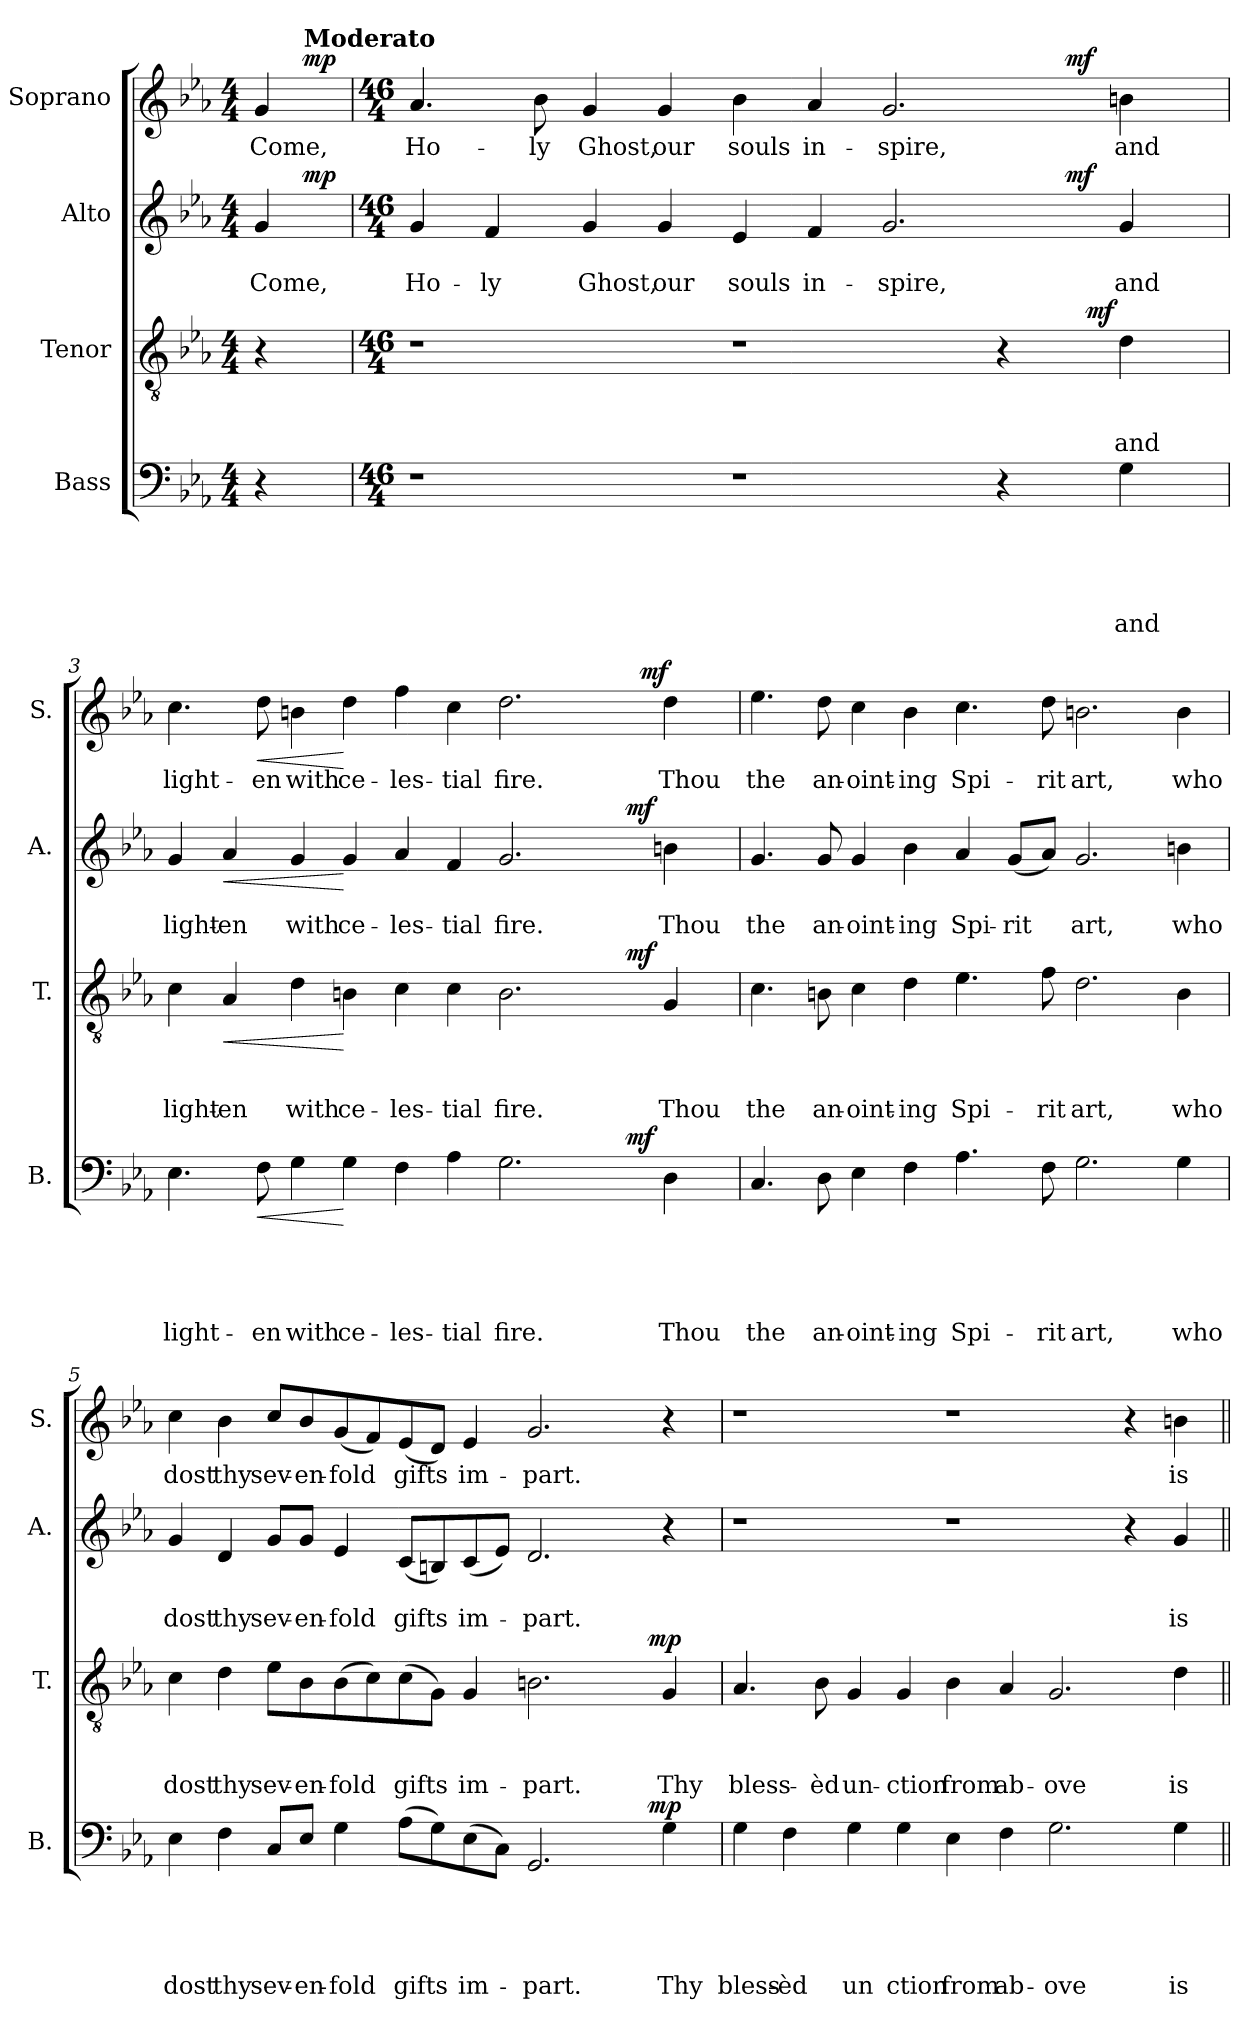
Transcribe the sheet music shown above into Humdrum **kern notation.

**kern	**text	**text	**text	**text	**text	**dynam	**kern	**text	**text	**text	**dynam	**kern	**text	**text	**dynam	**kern	**text	**dynam
*part4	*part4	*part4	*part4	*part4	*part4	*part4	*part3	*part3	*part3	*part3	*part3	*part2	*part2	*part2	*part2	*part1	*part1	*part1
*staff4	*staff4	*staff4	*staff4	*staff4	*staff4	*staff4	*staff3	*staff3	*staff3	*staff3	*staff3	*staff2	*staff2	*staff2	*staff2	*staff1	*staff1	*staff1
*I"Bass	*	*	*	*	*	*	*I"Tenor	*	*	*	*	*I"Alto	*	*	*	*I"Soprano	*	*
*I'B.	*	*	*	*	*	*	*I'T.	*	*	*	*	*I'A.	*	*	*	*I'S.	*	*
*clefF4	*	*	*	*	*	*	*clefGv2	*	*	*	*	*clefG2	*	*	*	*clefG2	*	*
*k[b-e-a-]	*	*	*	*	*	*	*k[b-e-a-]	*	*	*	*	*k[b-e-a-]	*	*	*	*k[b-e-a-]	*	*
*E-:	*	*	*	*	*	*	*E-:	*	*	*	*	*E-:	*	*	*	*E-:	*	*
*M4/4	*	*	*	*	*	*	*M4/4	*	*	*	*	*M4/4	*	*	*	*M4/4	*	*
=1	=1	=1	=1	=1	=1	=1	=1	=1	=1	=1	=1	=1	=1	=1	=1	=1	=1	=1
!	!	!	!	!	!	!	!	!	!	!	!	!	!	!LO:LY:b	!	!	!LO:LY:b	!
*	*	*	*	*	*	*	*	*	*	*	*	*^	*	*	*	*^	*	*
4r	.	.	.	.	.	.	4r	.	.	.	.	4g/	8ryy	.	Come,	.	4g/	8ryy	Come,	.
*	*	*	*	*	*	*	*	*	*	*	*	*	*	*	*	*	*MM80	*	*	*
!	!	!	!	!	!	!	!	!	!	!	!	!	!	!	!	!	!	!LO:TX:a:B:t=Moderato	!	!
!	!	!	!	!	!	!	!	!	!	!	!	!	!	!	!	!LO:DY:a	!	!	!	!LO:DY:a
.	.	.	.	.	.	.	.	.	.	.	.	.	8ryy	.	.	mp	.	8ryy	.	mp
=2	=2	=2	=2	=2	=2	=2	=2	=2	=2	=2	=2	=2	=2	=2	=2	=2	=2	=2	=2	=2
*M46/4	*	*	*	*	*	*	*M46/4	*	*	*	*	*M46/4	*	*	*	*	*M46/4	*	*	*
!	!	!	!	!	!	!	!	!	!	!	!	!	!	!	!LO:LY:b	!	!	!	!LO:LY:b	!
*	*	*	*	*	*	*	*^	*	*	*	*	*	*	*	*	*	*	*	*	*
1r	.	.	.	.	.	.	1r	1ryy	.	.	.	.	4g/	1ryy	.	Ho-	.	4.a-/	1ryy	Ho-	.
!	!	!	!	!	!	!	!	!	!	!	!	!	!	!	!	!LO:LY:b	!	!	!	!	!
.	.	.	.	.	.	.	.	.	.	.	.	.	4f/	.	.	-ly	.	.	.	.	.
!	!	!	!	!	!	!	!	!	!	!	!	!	!	!	!	!	!	!	!	!LO:LY:b	!
.	.	.	.	.	.	.	.	.	.	.	.	.	.	.	.	.	.	8b-\	.	-ly	.
!	!	!	!	!	!	!	!	!	!	!	!	!	!	!	!	!LO:LY:b	!	!	!	!LO:LY:b	!
.	.	.	.	.	.	.	.	.	.	.	.	.	4g/	.	.	Ghost,	.	4g/	.	Ghost,	.
!	!	!	!	!	!	!	!	!	!	!	!	!	!	!	!	!LO:LY:b	!	!	!	!LO:LY:b	!
.	.	.	.	.	.	.	.	.	.	.	.	.	4g/	.	.	our	.	4g/	.	our	.
!	!	!	!	!	!	!	!	!	!	!	!	!	!	!	!	!LO:LY:b	!	!	!	!LO:LY:b	!
1r	.	.	.	.	.	.	1r	1ryy	.	.	.	.	4e-/	1ryy	.	souls	.	4b-\	1ryy	souls	.
!	!	!	!	!	!	!	!	!	!	!	!	!	!	!	!	!LO:LY:b	!	!	!	!LO:LY:b	!
.	.	.	.	.	.	.	.	.	.	.	.	.	4f/	.	.	in-	.	4a-/	.	in-	.
!	!	!	!	!	!	!	!	!	!	!	!	!	!	!	!	!LO:LY:b	!	!	!	!LO:LY:b	!
.	.	.	.	.	.	.	.	.	.	.	.	.	2.g/	.	.	-spire,	.	2.g/	.	-spire,	.
4r	.	.	.	.	.	.	4r	8.ryy	.	.	.	.	.	8ryy	.	.	.	.	8ryy	.	.
.	.	.	.	.	.	.	.	.	.	.	.	.	.	32ryy	.	.	.	.	32ryy	.	.
!	!	!	!	!	!	!	!	!	!	!	!	!	!	!	!	!	!LO:DY:a	!	!	!	!LO:DY:a
.	.	.	.	.	.	.	.	.	.	.	.	.	.	4ryy	.	.	mf	.	4ryy	.	mf
!	!	!	!	!	!	!	!	!	!	!	!	!LO:DY:a	!	!	!	!	!	!	!	!	!
.	.	.	.	.	.	.	.	4ryy	.	.	.	mf	.	.	.	.	.	.	.	.	.
!	!	!	!	!	!LO:LY:b	!	!	!	!	!	!LO:LY:b	!	!	!	!	!LO:LY:b	!	!	!	!LO:LY:b	!
4G\	.	.	.	.	and	.	4d\	.	.	.	and	.	4g/	.	.	and	.	4bn\	.	and	.
.	.	.	.	.	.	.	.	.	.	.	.	.	.	16.ryy	.	.	.	.	16.ryy	.	.
.	.	.	.	.	.	.	.	16ryy	.	.	.	.	.	.	.	.	.	.	.	.	.
!!LO:LB:g=z	!!
=3	=3	=3	=3	=3	=3	=3	=3	=3	=3	=3	=3	=3	=3	=3	=3	=3	=3	=3	=3	=3	=3
!	!	!	!	!	!LO:LY:b	!	!	!	!	!	!LO:LY:b	!	!	!	!	!LO:LY:b	!	!	!	!LO:LY:b	!
*^	*	*	*	*	*	*	*	*	*	*	*	*	*	*	*	*	*	*	*	*	*
4.E-\	1ryy	.	.	.	.	light-	.	4c\	1ryy	.	.	light-	.	4g/	1ryy	.	light-	.	4.cc\	1ryy	light-	.
!	!	!	!	!	!	!	!	!	!	!	!	!LO:LY:b	!LO:HP:b	!	!	!	!LO:LY:b	!LO:HP:b	!	!	!	!
.	.	.	.	.	.	.	.	4A-/	.	.	.	-en	<	4a-/	.	.	-en	<	.	.	.	.
!	!	!	!	!	!	!LO:LY:b	!LO:HP:b	!	!	!	!	!	!	!	!	!	!	!	!	!	!LO:LY:b	!LO:HP:b
8F\	.	.	.	.	.	-en	<	.	.	.	.	.	.	.	.	.	.	.	8dd\	.	-en	<
!	!	!	!	!	!	!LO:LY:b	!	!	!	!	!	!LO:LY:b	!	!	!	!	!LO:LY:b	!	!	!	!LO:LY:b	!
4G\	.	.	.	.	.	with	.	4d\	.	.	.	with	.	4g/	.	.	with	.	4bn\	.	with	.
!	!	!	!	!	!	!LO:LY:b	!	!	!	!	!	!LO:LY:b	!	!	!	!	!LO:LY:b	!	!	!	!LO:LY:b	!
4G\	.	.	.	.	.	ce-	[	4Bn\	.	.	.	ce-	[	4g/	.	.	ce-	[	4dd\	.	ce-	[
!	!	!	!	!	!	!LO:LY:b	!	!	!	!	!	!LO:LY:b	!	!	!	!	!LO:LY:b	!	!	!	!LO:LY:b	!
4F\	1ryy	.	.	.	.	-les-	.	4c\	1ryy	.	.	-les-	.	4a-/	1ryy	.	-les-	.	4ff\	1ryy	-les-	.
!	!	!	!	!	!	!LO:LY:b	!	!	!	!	!	!LO:LY:b	!	!	!	!	!LO:LY:b	!	!	!	!LO:LY:b	!
4A-\	.	.	.	.	.	-tial	.	4c\	.	.	.	-tial	.	4f/	.	.	-tial	.	4cc\	.	-tial	.
!	!	!	!	!	!	!LO:LY:b	!	!	!	!	!	!LO:LY:b	!	!	!	!	!LO:LY:b	!	!	!	!LO:LY:b	!
2.G\	.	.	.	.	.	fire.	.	2.B\	.	.	.	fire.	.	2.g/	.	.	fire.	.	2.dd\	.	fire.	.
.	8ryy	.	.	.	.	.	.	.	8ryy	.	.	.	.	.	8ryy	.	.	.	.	8.ryy	.	.
.	32ryy	.	.	.	.	.	.	.	32ryy	.	.	.	.	.	32ryy	.	.	.	.	.	.	.
!	!	!	!	!	!	!	!LO:DY:a	!	!	!	!	!	!LO:DY:a	!	!	!	!	!LO:DY:a	!	!	!	!
.	4ryy	.	.	.	.	.	mf	.	4ryy	.	.	.	mf	.	4ryy	.	.	mf	.	.	.	.
!	!	!	!	!	!	!	!	!	!	!	!	!	!	!	!	!	!	!	!	!	!	!LO:DY:a
.	.	.	.	.	.	.	.	.	.	.	.	.	.	.	.	.	.	.	.	4ryy	.	mf
!	!	!	!	!	!	!LO:LY:b	!	!	!	!	!	!LO:LY:b	!	!	!	!	!LO:LY:b	!	!	!	!LO:LY:b	!
4D\	.	.	.	.	.	Thou	.	4G/	.	.	.	Thou	.	4bn\	.	.	Thou	.	4dd\	.	Thou	.
.	16.ryy	.	.	.	.	.	.	.	16.ryy	.	.	.	.	.	16.ryy	.	.	.	.	.	.	.
.	.	.	.	.	.	.	.	.	.	.	.	.	.	.	.	.	.	.	.	16ryy	.	.
=4	=4	=4	=4	=4	=4	=4	=4	=4	=4	=4	=4	=4	=4	=4	=4	=4	=4	=4	=4	=4	=4	=4
!	!	!	!	!	!	!LO:LY:b	!	!	!	!	!	!LO:LY:b	!	!	!	!	!LO:LY:b	!	!	!	!LO:LY:b	!
*v	*v	*	*	*	*	*	*	*	*	*	*	*	*	*v	*v	*	*	*	*v	*v	*	*
*	*	*	*	*	*	*	*v	*v	*	*	*	*	*	*	*	*	*	*	*
4.C/	.	.	.	.	the	.	4.c\	.	.	the	.	4.g/	.	the	.	4.ee-\	the	.
!	!	!	!	!	!LO:LY:b	!	!	!	!	!LO:LY:b	!	!	!	!LO:LY:b	!	!	!LO:LY:b	!
8D\	.	.	.	.	an-	.	8Bn\	.	.	an-	.	8g/	.	an-	.	8dd\	an-	.
!	!	!	!	!	!LO:LY:b	!	!	!	!	!LO:LY:b	!	!	!	!LO:LY:b	!	!	!LO:LY:b	!
4E-\	.	.	.	.	-oint-	.	4c\	.	.	-oint-	.	4g/	.	-oint-	.	4cc\	-oint-	.
!	!	!	!	!	!LO:LY:b	!	!	!	!	!LO:LY:b	!	!	!	!LO:LY:b	!	!	!LO:LY:b	!
4F\	.	.	.	.	-ing	.	4d\	.	.	-ing	.	4b-\	.	-ing	.	4b-\	-ing	.
!	!	!	!	!	!LO:LY:b	!	!	!	!	!LO:LY:b	!	!	!	!LO:LY:b	!	!	!LO:LY:b	!
4.A-\	.	.	.	.	Spi-	.	4.e-\	.	.	Spi-	.	4a-/	.	Spi-	.	4.cc\	Spi-	.
!	!	!	!	!	!	!	!	!	!	!	!	!	!	!LO:LY:b	!	!	!	!
.	.	.	.	.	.	.	.	.	.	.	.	(<8g/L	.	-rit	.	.	.	.
!	!	!	!	!	!LO:LY:b	!	!	!	!	!LO:LY:b	!	!	!	!	!	!	!LO:LY:b	!
8F\	.	.	.	.	-rit	.	8f\	.	.	-rit	.	8a-/J)	.	.	.	8dd\	-rit	.
!	!	!	!	!	!LO:LY:b	!	!	!	!	!LO:LY:b	!	!	!	!LO:LY:b	!	!	!LO:LY:b	!
2.G\	.	.	.	.	art,	.	2.d\	.	.	art,	.	2.g/	.	art,	.	2.bn\	art,	.
!	!	!	!	!	!LO:LY:b	!	!	!	!	!LO:LY:b	!	!	!	!LO:LY:b	!	!	!LO:LY:b	!
4G\	.	.	.	.	who	.	4B\	.	.	who	.	4bn\	.	who	.	4b\	who	.
!!LO:PB:g=z
=5	=5	=5	=5	=5	=5	=5	=5	=5	=5	=5	=5	=5	=5	=5	=5	=5	=5	=5
!	!	!	!	!	!LO:LY:b	!	!	!	!	!LO:LY:b	!	!	!	!LO:LY:b	!	!	!LO:LY:b	!
*^	*	*	*	*	*	*	*^	*	*	*	*	*	*	*	*	*	*	*
4E-\	1ryy	.	.	.	.	dost	.	4c\	1ryy	.	.	dost	.	4g/	.	dost	.	4cc\	dost	.
!	!	!	!	!	!	!LO:LY:b	!	!	!	!	!	!LO:LY:b	!	!	!	!LO:LY:b	!	!	!LO:LY:b	!
4F\	.	.	.	.	.	thy	.	4d\	.	.	.	thy	.	4d/	.	thy	.	4b-\	thy	.
!	!	!	!	!	!	!LO:LY:b	!	!	!	!	!	!LO:LY:b	!	!	!	!LO:LY:b	!	!	!LO:LY:b	!
8C/L	.	.	.	.	.	sev-	.	8e-\L	.	.	.	sev-	.	8g/L	.	sev-	.	8cc/L	sev-	.
!	!	!	!	!	!	!LO:LY:b	!	!	!	!	!	!LO:LY:b	!	!	!	!LO:LY:b	!	!	!LO:LY:b	!
8E-/J	.	.	.	.	.	-en-	.	8B-\	.	.	.	-en-	.	8g/J	.	-en-	.	8b-/	-en-	.
!	!	!	!	!	!	!LO:LY:b	!	!	!	!	!	!LO:LY:b	!	!	!	!LO:LY:b	!	!	!LO:LY:b	!
4G\	.	.	.	.	.	-fold	.	(>8B-\	.	.	.	-fold	.	4e-/	.	-fold	.	(<8g/	-fold	.
.	.	.	.	.	.	.	.	8c\)	.	.	.	.	.	.	.	.	.	8f/)	.	.
!	!	!	!	!	!	!LO:LY:b	!	!	!	!	!	!LO:LY:b	!	!	!	!LO:LY:b	!	!	!LO:LY:b	!
(>8A-\L	1ryy	.	.	.	.	gifts	.	(>8c\	1ryy	.	.	gifts	.	(<8c/L	.	gifts	.	(<8e-/	gifts	.
8G\)	.	.	.	.	.	.	.	8G\J)	.	.	.	.	.	8Bn/)	.	.	.	8d/J)	.	.
!	!	!	!	!	!	!LO:LY:b	!	!	!	!	!	!LO:LY:b	!	!	!	!LO:LY:b	!	!	!LO:LY:b	!
(>8E-\	.	.	.	.	.	im-	.	4G/	.	.	.	im-	.	(<8c/	.	im-	.	4e-/	im-	.
8C\J)	.	.	.	.	.	.	.	.	.	.	.	.	.	8e-/J)	.	.	.	.	.	.
!	!	!	!	!	!	!LO:LY:b	!	!	!	!	!	!LO:LY:b	!	!	!	!LO:LY:b	!	!	!LO:LY:b	!
2.GG/	.	.	.	.	.	-part.	.	2.Bn\	.	.	.	-part.	.	2.d/	.	-part.	.	2.g/	-part.	.
.	8..ryy	.	.	.	.	.	.	.	8..ryy	.	.	.	.	.	.	.	.	.	.	.
!	!	!	!	!	!	!	!LO:DY:a	!	!	!	!	!	!LO:DY:a	!	!	!	!	!	!	!
.	4ryy	.	.	.	.	.	mp	.	4ryy	.	.	.	mp	.	.	.	.	.	.	.
!	!	!	!	!	!	!LO:LY:b	!	!	!	!	!	!LO:LY:b	!	!	!	!	!	!	!	!
4G\	.	.	.	.	.	Thy	.	4G/	.	.	.	Thy	.	4r	.	.	.	4r	.	.
.	32ryy	.	.	.	.	.	.	.	32ryy	.	.	.	.	.	.	.	.	.	.	.
=6	=6	=6	=6	=6	=6	=6	=6	=6	=6	=6	=6	=6	=6	=6	=6	=6	=6	=6	=6	=6
!	!	!	!	!	!	!LO:LY:b	!	!	!	!	!	!LO:LY:b	!	!	!	!	!	!	!	!
*v	*v	*	*	*	*	*	*	*	*	*	*	*	*	*	*	*	*	*	*	*
*	*	*	*	*	*	*	*v	*v	*	*	*	*	*	*	*	*	*	*	*
4G\	.	.	.	.	bless-	.	4.A-/	.	.	bless-	.	1r	.	.	.	1r	.	.
!	!	!	!	!	!LO:LY:b	!	!	!	!	!	!	!	!	!	!	!	!	!
4F\	.	.	.	.	-èd	.	.	.	.	.	.	.	.	.	.	.	.	.
!	!	!	!	!	!	!	!	!	!	!LO:LY:b	!	!	!	!	!	!	!	!
.	.	.	.	.	.	.	8B-\	.	.	-èd	.	.	.	.	.	.	.	.
!	!	!	!	!	!LO:LY:b	!	!	!	!	!LO:LY:b	!	!	!	!	!	!	!	!
4G\	.	.	.	.	un	.	4G/	.	.	un-	.	.	.	.	.	.	.	.
!	!	!	!	!	!LO:LY:b	!	!	!	!	!LO:LY:b	!	!	!	!	!	!	!	!
4G\	.	.	.	.	ction	.	4G/	.	.	-ction	.	.	.	.	.	.	.	.
!	!	!	!	!	!LO:LY:b	!	!	!	!	!LO:LY:b	!	!	!	!	!	!	!	!
4E-\	.	.	.	.	from	.	4B-\	.	.	from	.	1r	.	.	.	1r	.	.
!	!	!	!	!	!LO:LY:b	!	!	!	!	!LO:LY:b	!	!	!	!	!	!	!	!
4F\	.	.	.	.	ab-	.	4A-/	.	.	ab-	.	.	.	.	.	.	.	.
!	!	!	!	!	!LO:LY:b	!	!	!	!	!LO:LY:b	!	!	!	!	!	!	!	!
2.G\	.	.	.	.	-ove	.	2.G/	.	.	-ove	.	.	.	.	.	.	.	.
.	.	.	.	.	.	.	.	.	.	.	.	4r	.	.	.	4r	.	.
!	!	!	!	!	!LO:LY:b	!	!	!	!	!LO:LY:b	!	!	!	!LO:LY:b	!	!	!LO:LY:b	!
4G\	.	.	.	.	is	.	4d\	.	.	is	.	4g/	.	is	.	4bn\	is	.
=||	=||	=||	=||	=||	=||	=||	=||	=||	=||	=||	=||	=||	=||	=||	=||	=||	=||	=||
*-	*-	*-	*-	*-	*-	*-	*-	*-	*-	*-	*-	*-	*-	*-	*-	*-	*-	*-
